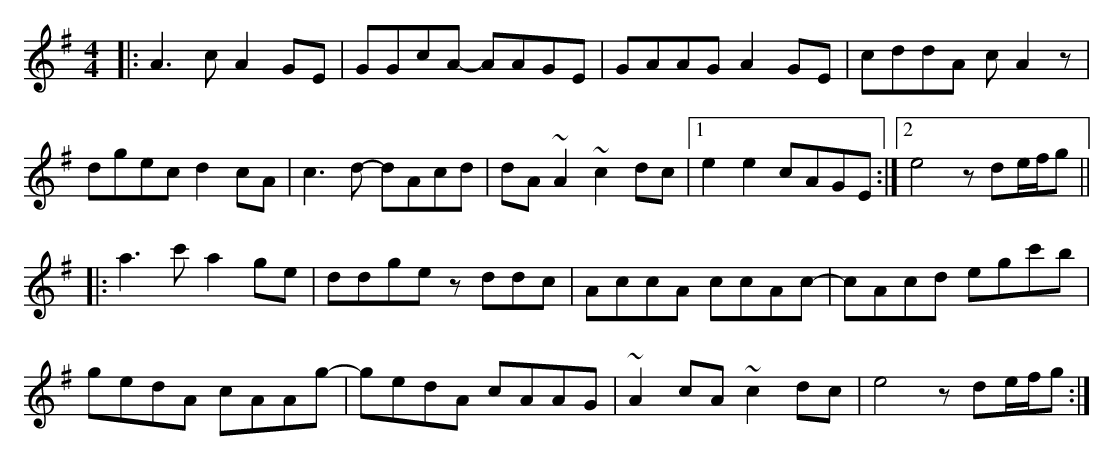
X:1
M:4/4
K:Ador
|:A3c A2GE|GGcA- AAGE|GAAG A2GE|cddA cA2z|
dgec d2cA|c3d- dAcd|dA~A2 ~c2dc|1 e2e2 cAGE:|2 e4 zde/f/g||
|:a3c' a2ge|ddge zddc|AccA ccAc-|cAcd egc'b|
gedA cAAg-|gedA cAAG|~A2cA ~c2dc|e4 zde/f/g:|
